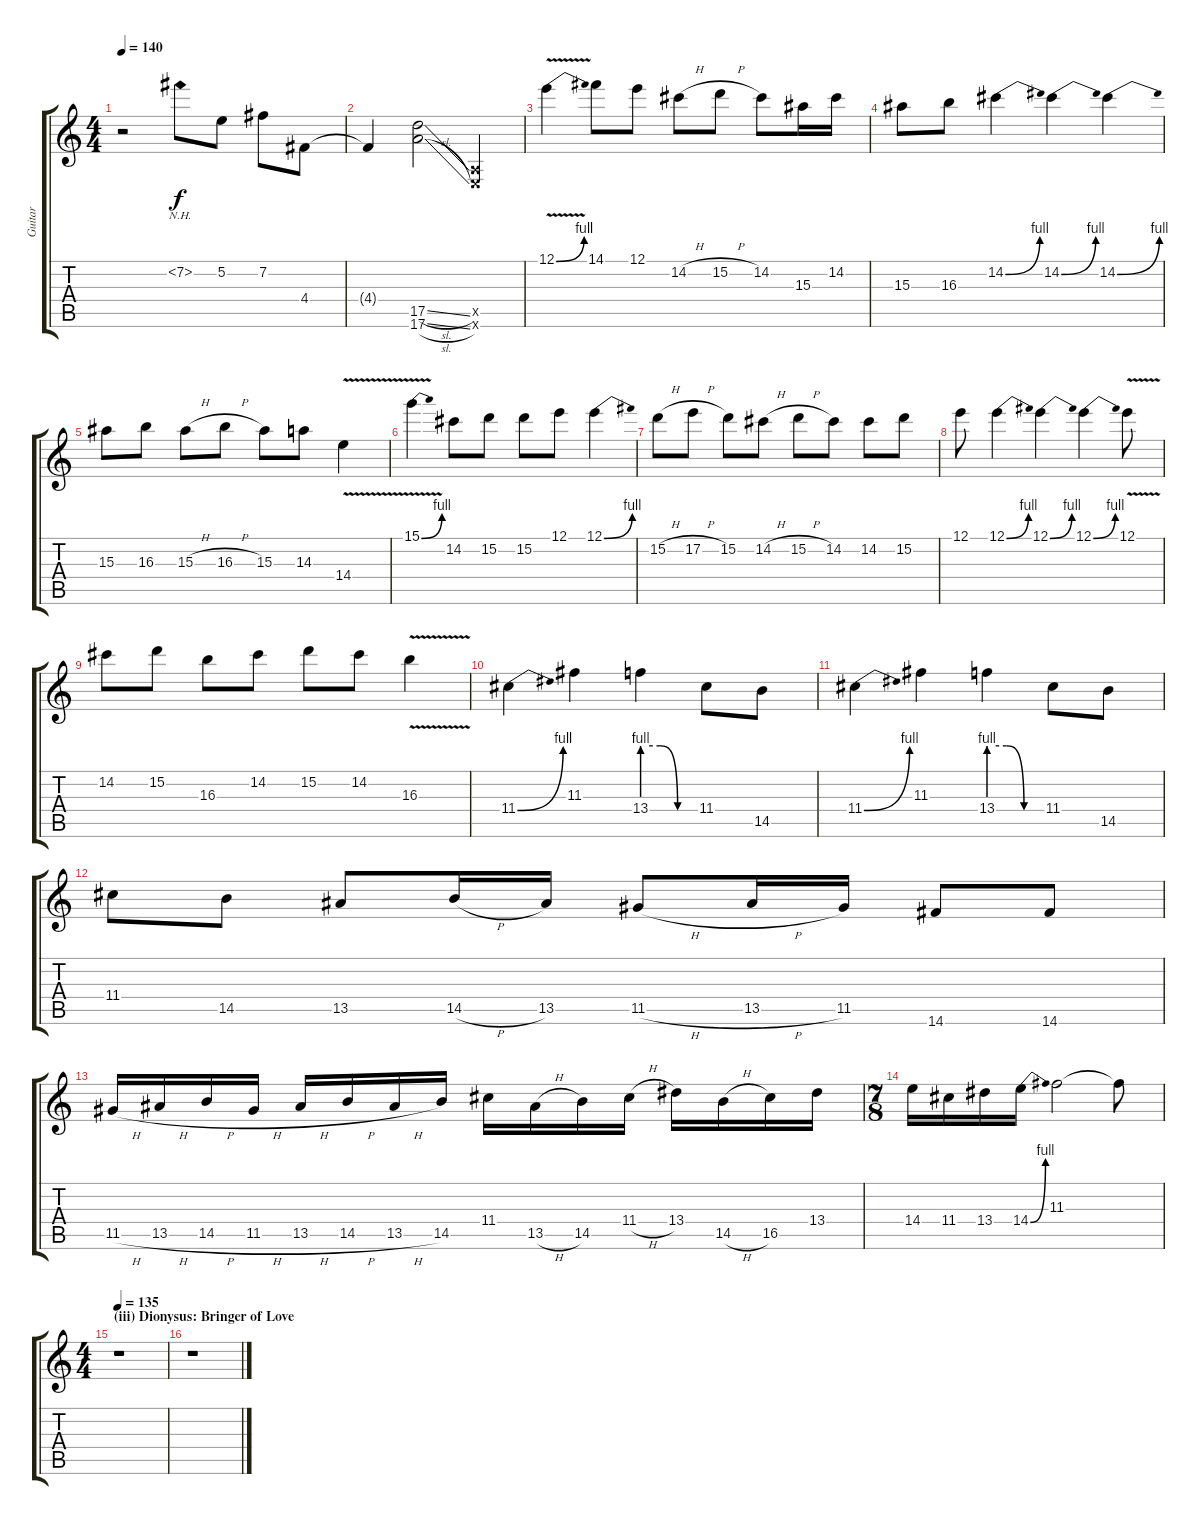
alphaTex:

\track ("Guitar" "Guitar") {instrument electricguitarclean}
\staff {score tabs}
\tuning (E4 B3 G3 D3 A2 E2) {hide}
\ts (4 4)
\tempo 140
\clef g2
\ks c
r.2{dy f} 7.2{nh}.8 5.2.8 7.2.8 4.4.8 |
4.4{t}.4 (17.5{sl} 17.6{sl}).2 (0.5{x} 0.6{x}).4 |
12.1{be (bend 0 0 60 4) v}.4 14.1.8 12.1.8 14.2{h}.8 15.2{h}.8 14.2.8 15.3.16 14.2.16 |
15.3.8 16.3.8 14.2{be (bend 0 0 60 4)}.4 14.2{be (bend 0 0 60 4)}.4 14.2{be (bend 0 0 60 4)}.4 |
15.3.8 16.3.8 15.3{h}.8 16.3{h}.8 15.3.8 14.3.8 14.4{v}.4 |
15.1{be (bend 0 0 60 4) v}.4 14.2.8 15.2.8 15.2.8 12.1.8 12.1{be (bend 0 0 60 4)}.4 |
15.2{h}.8 17.2{h}.8 15.2.8 14.2{h}.8 15.2{h}.8 14.2.8 14.2.8 15.2.8 |
12.1.8 12.1{be (bend 0 0 60 4)}.4 12.1{be (bend 0 0 60 4)}.4 12.1{be (bend 0 0 60 4)}.4 12.1{v}.8 |
14.2.8 15.2.8 16.3.8 14.2.8 15.2.8 14.2.8 16.3{v}.4 |
11.4{be (bend 0 0 60 4)}.4 11.3.4 13.4{be (custom 0 4 20 4 40 0 60 0)}.4 11.4.8 14.5.8 |
11.4{be (bend 0 0 60 4)}.4 11.3.4 13.4{be (custom 0 4 20 4 40 0 60 0)}.4 11.4.8 14.5.8 |
11.4.8 14.5.8 13.5.8 14.5{h}.16 13.5.16 11.5{h}.8 13.5{h}.16 11.5.16 14.6.8 14.6.8 |
11.5{h}.16 13.5{h}.16 14.5{h}.16 11.5{h}.16 13.5{h}.16 14.5{h}.16 13.5{h}.16 14.5.16 11.4.16 13.5{h}.16 14.5.16 11.4{h}.16 13.4.16 14.5{h}.16 16.5.16 13.4.16 |
\ts (7 8)
14.4.16 11.4.16 13.4.16 14.4{be (bend 0 0 60 4)}.16 11.3.2 11.3{t}.8 |
\ts (4 4)
\section ("" "(iii) Dionysus: Bringer of Love")
\tempo 135
r.1 |
r.1
